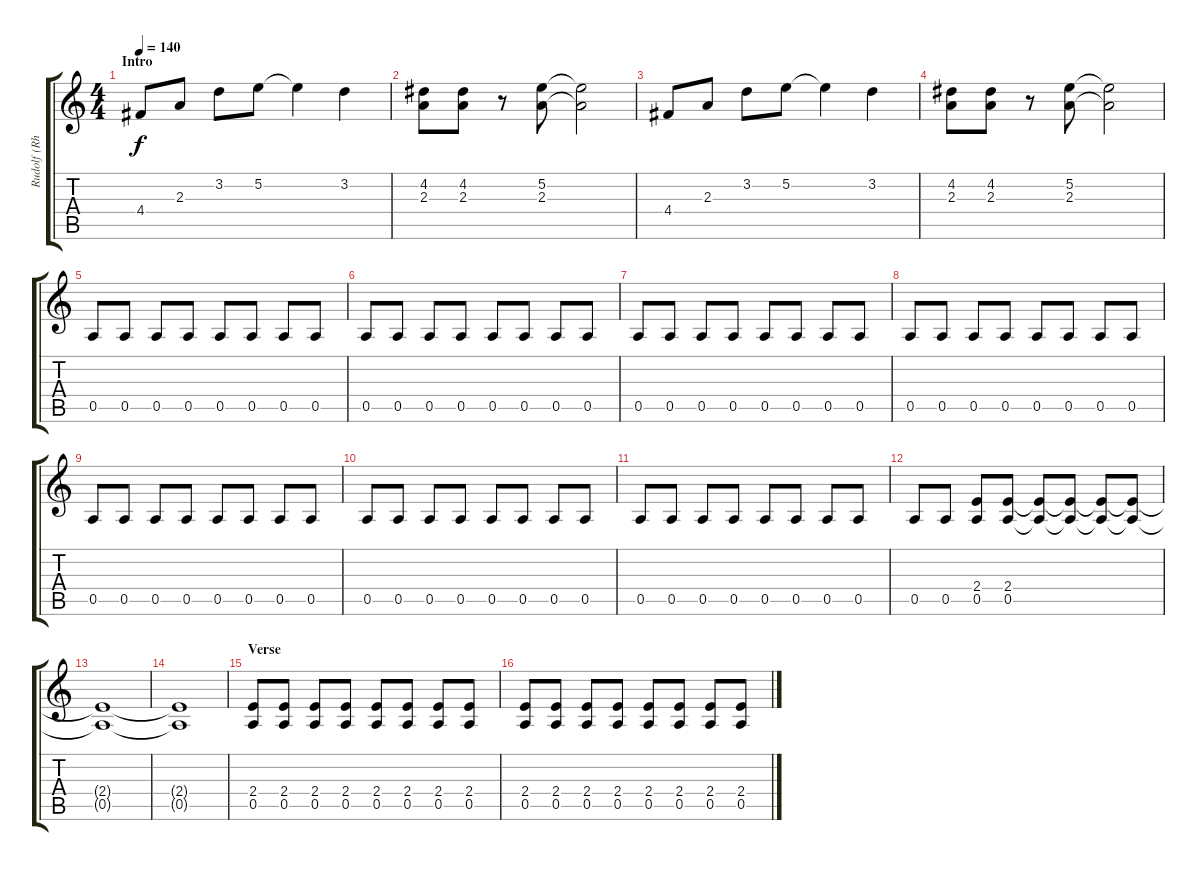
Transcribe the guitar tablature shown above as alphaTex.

\track ("Rudolf (Rhythm)" "Rudolf (Rh") {instrument overdrivenguitar}
\staff {score tabs}
\tuning (E4 B3 G3 D3 A2 E2) {hide}
\ts (4 4)
\section ("" "Intro")
\tempo 140
\clef g2
\ks c
4.4.8{dy f instrument overdrivenguitar} 2.3.8 3.2.8 5.2.8 5.2{t}.4 3.2.4 |
(4.2 2.3).8 (4.2 2.3).8 r.8 (5.2 2.3).8 (5.2{t} 2.3{t}).2 |
4.4.8 2.3.8 3.2.8 5.2.8 5.2{t}.4 3.2.4 |
(4.2 2.3).8 (4.2 2.3).8 r.8 (5.2 2.3).8 (5.2{t} 2.3{t}).2 |
0.5.8 0.5.8 0.5.8 0.5.8 0.5.8 0.5.8 0.5.8 0.5.8 |
0.5.8 0.5.8 0.5.8 0.5.8 0.5.8 0.5.8 0.5.8 0.5.8 |
0.5.8 0.5.8 0.5.8 0.5.8 0.5.8 0.5.8 0.5.8 0.5.8 |
0.5.8 0.5.8 0.5.8 0.5.8 0.5.8 0.5.8 0.5.8 0.5.8 |
0.5.8 0.5.8 0.5.8 0.5.8 0.5.8 0.5.8 0.5.8 0.5.8 |
0.5.8 0.5.8 0.5.8 0.5.8 0.5.8 0.5.8 0.5.8 0.5.8 |
0.5.8 0.5.8 0.5.8 0.5.8 0.5.8 0.5.8 0.5.8 0.5.8 |
0.5.8 0.5.8 (2.4 0.5).8 (2.4 0.5).8 (2.4{t} 0.5{t}).8 (2.4{t} 0.5{t}).8 (2.4{t} 0.5{t}).8 (2.4{t} 0.5{t}).8 |
(2.4{t} 0.5{t}).1 |
(2.4{t} 0.5{t}).1 |
\section ("" "Verse")
(2.4 0.5).8 (2.4 0.5).8 (2.4 0.5).8 (2.4 0.5).8 (2.4 0.5).8 (2.4 0.5).8 (2.4 0.5).8 (2.4 0.5).8 |
(2.4 0.5).8 (2.4 0.5).8 (2.4 0.5).8 (2.4 0.5).8 (2.4 0.5).8 (2.4 0.5).8 (2.4 0.5).8 (2.4 0.5).8
